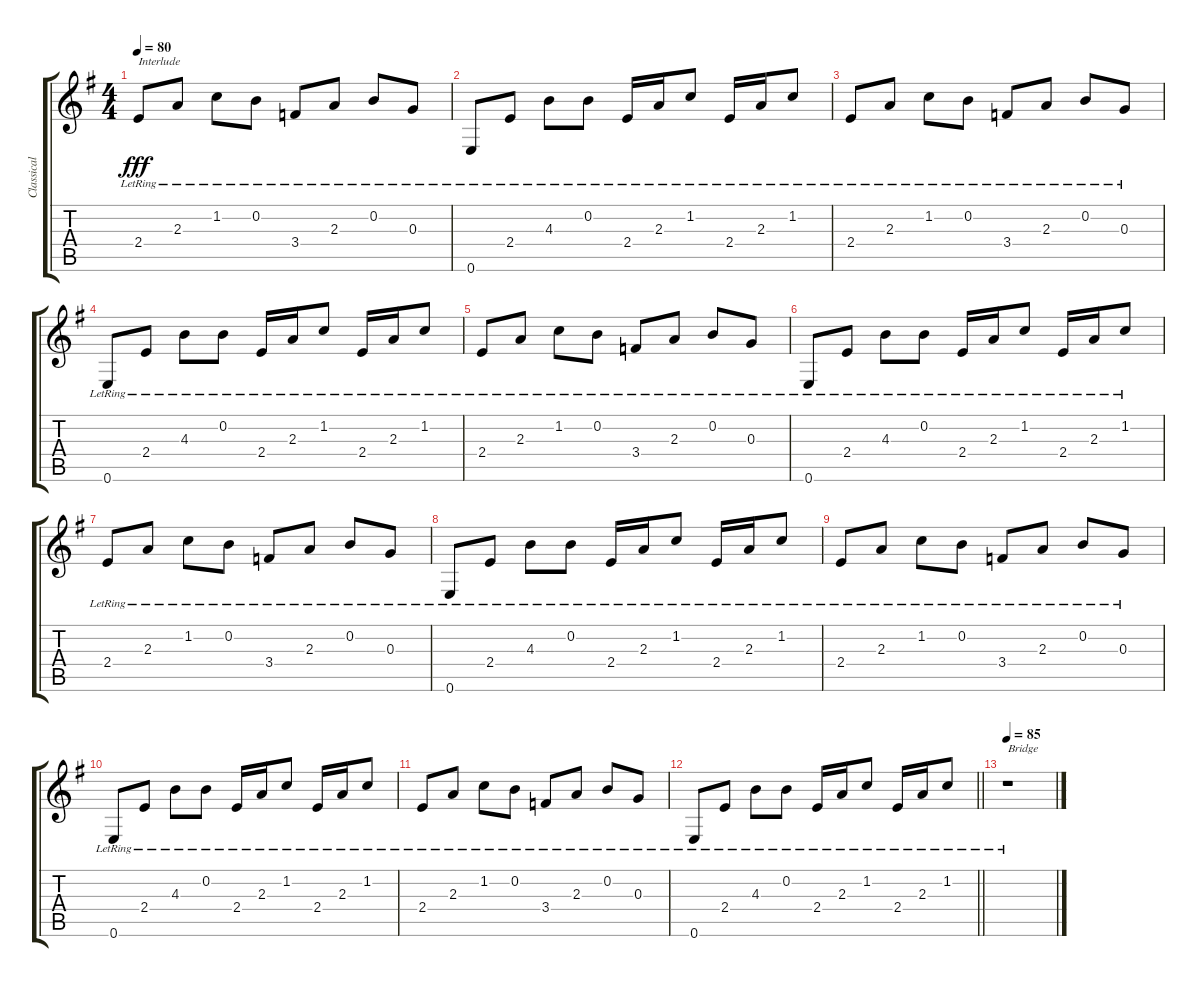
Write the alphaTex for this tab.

\track ("Classical 1" "Classical ") {instrument acousticguitarnylon}
\staff {score tabs}
\tuning (E4 B3 G3 D3 A2 E2) {hide}
\ts (4 4)
\tempo 80
\clef g2
\ks g
2.4{lr}.8{txt "Interlude" dy fff} 2.3{lr}.8 1.2{lr}.8 0.2{lr}.8 3.4{lr}.8 2.3{lr}.8 0.2{lr}.8 0.3{lr}.8 |
0.6{lr}.8 2.4{lr}.8 4.3{lr}.8 0.2{lr}.8 2.4{lr}.16 2.3{lr}.16 1.2{lr}.8 2.4{lr}.16 2.3{lr}.16 1.2{lr}.8 |
2.4{lr}.8 2.3{lr}.8 1.2{lr}.8 0.2{lr}.8 3.4{lr}.8 2.3{lr}.8 0.2{lr}.8 0.3{lr}.8 |
0.6{lr}.8 2.4{lr}.8 4.3{lr}.8 0.2{lr}.8 2.4{lr}.16 2.3{lr}.16 1.2{lr}.8 2.4{lr}.16 2.3{lr}.16 1.2{lr}.8 |
2.4{lr}.8 2.3{lr}.8 1.2{lr}.8 0.2{lr}.8 3.4{lr}.8 2.3{lr}.8 0.2{lr}.8 0.3{lr}.8 |
0.6{lr}.8 2.4{lr}.8 4.3{lr}.8 0.2{lr}.8 2.4{lr}.16 2.3{lr}.16 1.2{lr}.8 2.4{lr}.16 2.3{lr}.16 1.2{lr}.8 |
2.4{lr}.8 2.3{lr}.8 1.2{lr}.8 0.2{lr}.8 3.4{lr}.8 2.3{lr}.8 0.2{lr}.8 0.3{lr}.8 |
0.6{lr}.8 2.4{lr}.8 4.3{lr}.8 0.2{lr}.8 2.4{lr}.16 2.3{lr}.16 1.2{lr}.8 2.4{lr}.16 2.3{lr}.16 1.2{lr}.8 |
2.4{lr}.8 2.3{lr}.8 1.2{lr}.8 0.2{lr}.8 3.4{lr}.8 2.3{lr}.8 0.2{lr}.8 0.3{lr}.8 |
0.6{lr}.8 2.4{lr}.8 4.3{lr}.8 0.2{lr}.8 2.4{lr}.16 2.3{lr}.16 1.2{lr}.8 2.4{lr}.16 2.3{lr}.16 1.2{lr}.8 |
2.4{lr}.8 2.3{lr}.8 1.2{lr}.8 0.2{lr}.8 3.4{lr}.8 2.3{lr}.8 0.2{lr}.8 0.3{lr}.8 |
\barLineRight lightlight
0.6{lr}.8 2.4{lr}.8 4.3{lr}.8 0.2{lr}.8 2.4{lr}.16 2.3{lr}.16 1.2{lr}.8 2.4{lr}.16 2.3{lr}.16 1.2{lr}.8 |
\tempo 85
r.1{txt "Bridge"}
